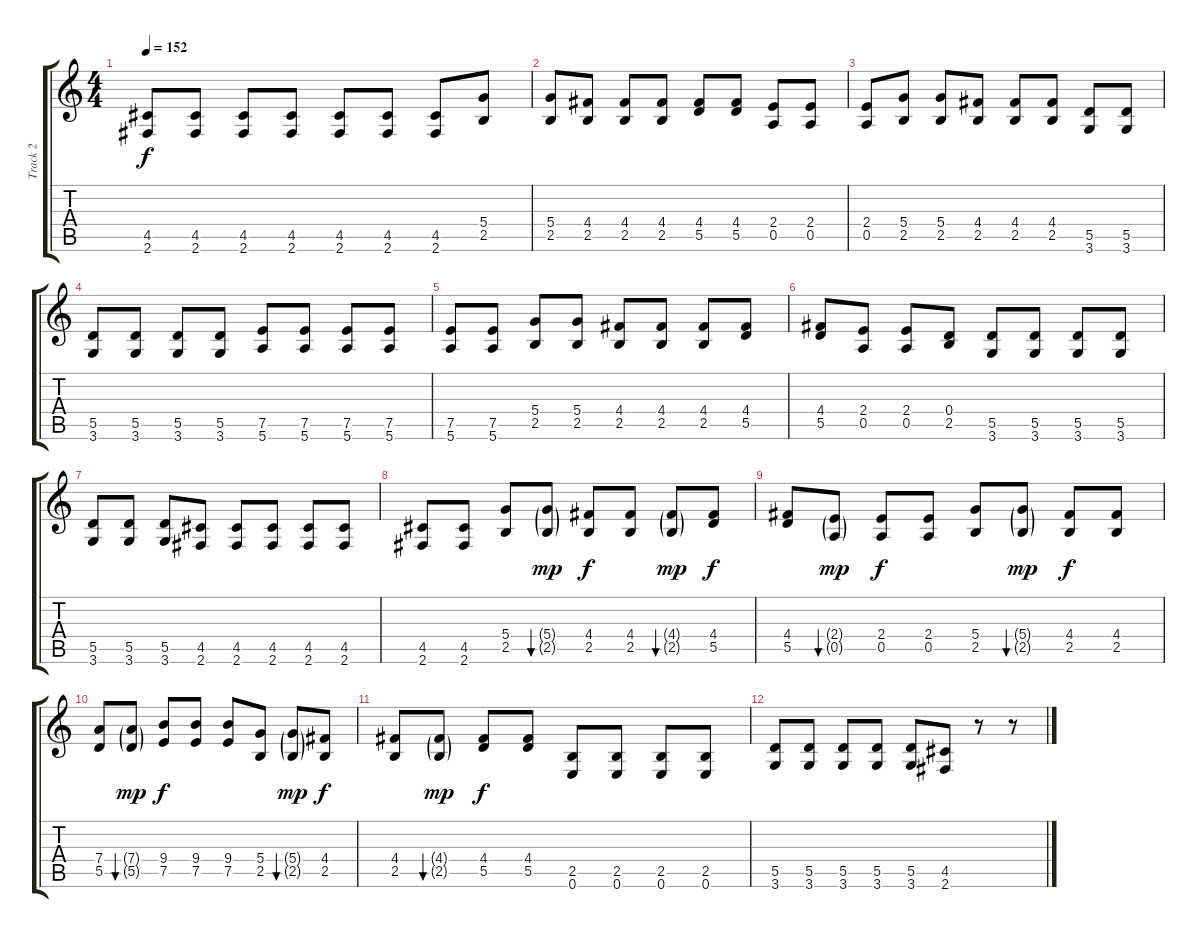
\track ("Track 2" "Track 2") {instrument distortionguitar}
\staff {score tabs}
\tuning (E4 B3 G3 D3 A2 E2) {hide}
\ts (4 4)
\tempo 152
\clef g2
\ks c
(4.5 2.6).8{dy f} (4.5 2.6).8 (4.5 2.6).8 (4.5 2.6).8 (4.5 2.6).8 (4.5 2.6).8 (4.5 2.6).8 (5.4 2.5).8 |
(5.4 2.5).8 (4.4 2.5).8 (4.4 2.5).8 (4.4 2.5).8 (4.4 5.5).8 (4.4 5.5).8 (2.4 0.5).8 (2.4 0.5).8 |
(2.4 0.5).8 (5.4 2.5).8 (5.4 2.5).8 (4.4 2.5).8 (4.4 2.5).8 (4.4 2.5).8 (5.5 3.6).8 (5.5 3.6).8 |
(5.5 3.6).8 (5.5 3.6).8 (5.5 3.6).8 (5.5 3.6).8 (7.5 5.6).8 (7.5 5.6).8 (7.5 5.6).8 (7.5 5.6).8 |
(7.5 5.6).8 (7.5 5.6).8 (5.4 2.5).8 (5.4 2.5).8 (4.4 2.5).8 (4.4 2.5).8 (4.4 2.5).8 (4.4 5.5).8 |
(4.4 5.5).8 (2.4 0.5).8 (2.4 0.5).8 (0.4 2.5).8 (5.5 3.6).8 (5.5 3.6).8 (5.5 3.6).8 (5.5 3.6).8 |
(5.5 3.6).8 (5.5 3.6).8 (5.5 3.6).8 (4.5 2.6).8 (4.5 2.6).8 (4.5 2.6).8 (4.5 2.6).8 (4.5 2.6).8 |
(4.5 2.6).8 (4.5 2.6).8 (5.4 2.5).8 (5.4{g} 2.5{g}).8{bu 60 dy mp} (4.4 2.5).8{dy f} (4.4 2.5).8 (4.4{g} 2.5{g}).8{bu 60 dy mp} (4.4 5.5).8{dy f} |
(4.4 5.5).8 (2.4{g} 0.5{g}).8{bu 60 dy mp} (2.4 0.5).8{dy f} (2.4 0.5).8 (5.4 2.5).8 (5.4{g} 2.5{g}).8{bu 60 dy mp} (4.4 2.5).8{dy f} (4.4 2.5).8 |
(7.4 5.5).8 (7.4{g} 5.5{g}).8{bu 60 dy mp} (9.4 7.5).8{dy f} (9.4 7.5).8 (9.4 7.5).8 (5.4 2.5).8 (5.4{g} 2.5{g}).8{bu 60 dy mp} (4.4 2.5).8{dy f} |
(4.4 2.5).8 (4.4{g} 2.5{g}).8{bu 60 dy mp} (4.4 5.5).8{dy f} (4.4 5.5).8 (2.5 0.6).8 (2.5 0.6).8 (2.5 0.6).8 (2.5 0.6).8 |
(5.5 3.6).8 (5.5 3.6).8 (5.5 3.6).8 (5.5 3.6).8 (5.5 3.6).8 (4.5 2.6).8 r.8 r.8
